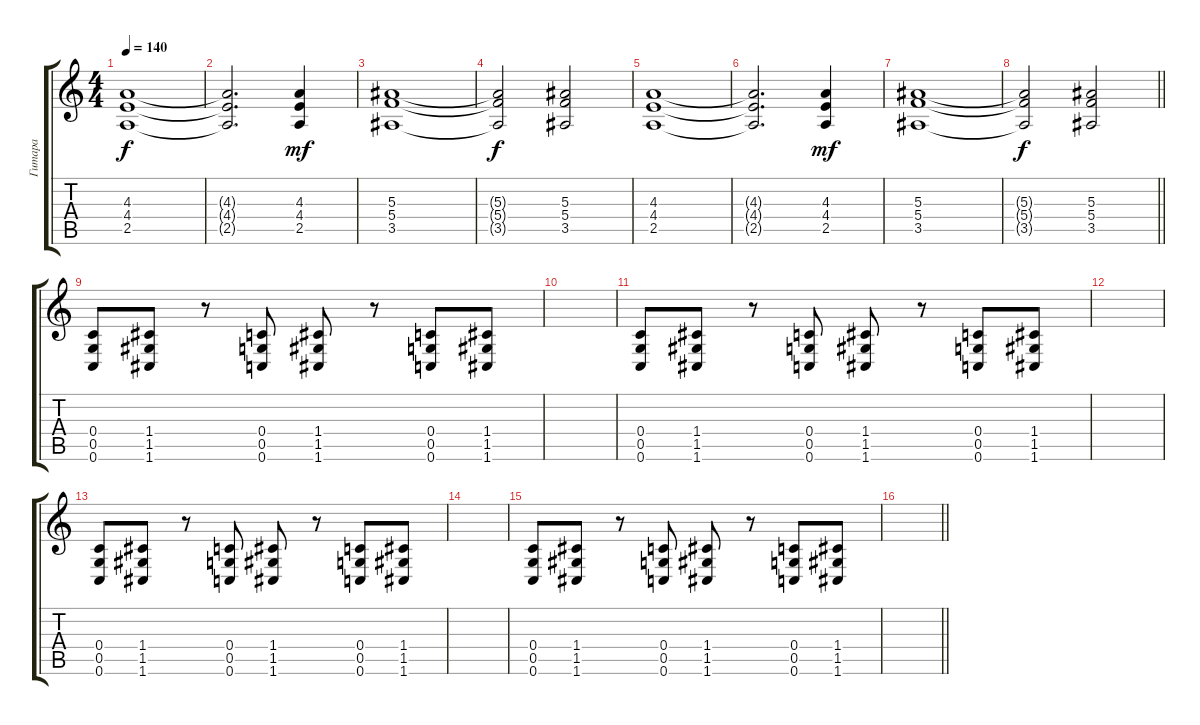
\track ("Гитара" "Гитара") {instrument distortionguitar}
\staff {score tabs}
\tuning (D4 A3 F3 C3 G2 C2) {hide}
\ts (4 4)
\tempo 140
\clef g2
\ks c
(4.3 4.4 2.5).1{dy f} |
(4.3{t} 4.4{t} 2.5{t}).2{d} (4.3 4.4 2.5).4{dy mf} |
(5.3 5.4 3.5).1 |
(5.3{t} 5.4{t} 3.5{t}).2{dy f} (5.3 5.4 3.5).2 |
(4.3 4.4 2.5).1 |
(4.3{t} 4.4{t} 2.5{t}).2{d} (4.3 4.4 2.5).4{dy mf} |
(5.3 5.4 3.5).1 |
\barLineRight lightlight
(5.3{t} 5.4{t} 3.5{t}).2{dy f} (5.3 5.4 3.5).2 |
\section ("" " ")
(0.4 0.5 0.6).8 (1.4 1.5 1.6).8 r.8 (0.4 0.5 0.6).8 (1.4 1.5 1.6).8 r.8 (0.4 0.5 0.6).8 (1.4 1.5 1.6).8 |
|
(0.4 0.5 0.6).8 (1.4 1.5 1.6).8 r.8 (0.4 0.5 0.6).8 (1.4 1.5 1.6).8 r.8 (0.4 0.5 0.6).8 (1.4 1.5 1.6).8 |
|
(0.4 0.5 0.6).8 (1.4 1.5 1.6).8 r.8 (0.4 0.5 0.6).8 (1.4 1.5 1.6).8 r.8 (0.4 0.5 0.6).8 (1.4 1.5 1.6).8 |
|
(0.4 0.5 0.6).8 (1.4 1.5 1.6).8 r.8 (0.4 0.5 0.6).8 (1.4 1.5 1.6).8 r.8 (0.4 0.5 0.6).8 (1.4 1.5 1.6).8 |
\barLineRight lightlight
